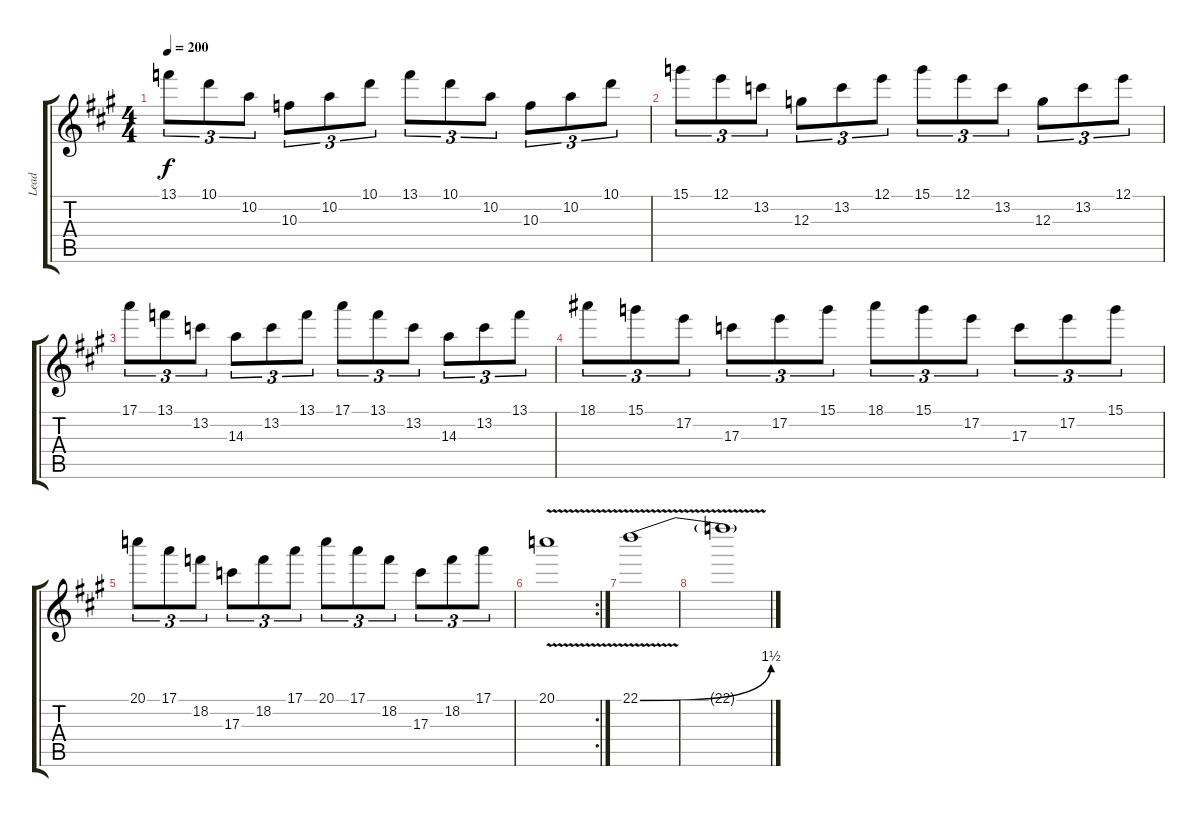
\track ("Lead" "Lead") {instrument overdrivenguitar}
\staff {score tabs}
\tuning (E4 B3 G3 D3 A2 E2) {hide}
\ts (4 4)
\tempo 200
\clef g2
\ks a
13.1.8{tu (3 2) dy f} 10.1.8{tu (3 2)} 10.2.8{tu (3 2)} 10.3.8{tu (3 2)} 10.2.8{tu (3 2)} 10.1.8{tu (3 2)} 13.1.8{tu (3 2)} 10.1.8{tu (3 2)} 10.2.8{tu (3 2)} 10.3.8{tu (3 2)} 10.2.8{tu (3 2)} 10.1.8{tu (3 2)} |
15.1.8{tu (3 2)} 12.1.8{tu (3 2)} 13.2.8{tu (3 2)} 12.3.8{tu (3 2)} 13.2.8{tu (3 2)} 12.1.8{tu (3 2)} 15.1.8{tu (3 2)} 12.1.8{tu (3 2)} 13.2.8{tu (3 2)} 12.3.8{tu (3 2)} 13.2.8{tu (3 2)} 12.1.8{tu (3 2)} |
17.1.8{tu (3 2)} 13.1.8{tu (3 2)} 13.2.8{tu (3 2)} 14.3.8{tu (3 2)} 13.2.8{tu (3 2)} 13.1.8{tu (3 2)} 17.1.8{tu (3 2)} 13.1.8{tu (3 2)} 13.2.8{tu (3 2)} 14.3.8{tu (3 2)} 13.2.8{tu (3 2)} 13.1.8{tu (3 2)} |
18.1.8{tu (3 2)} 15.1.8{tu (3 2)} 17.2.8{tu (3 2)} 17.3.8{tu (3 2)} 17.2.8{tu (3 2)} 15.1.8{tu (3 2)} 18.1.8{tu (3 2)} 15.1.8{tu (3 2)} 17.2.8{tu (3 2)} 17.3.8{tu (3 2)} 17.2.8{tu (3 2)} 15.1.8{tu (3 2)} |
20.1.8{tu (3 2)} 17.1.8{tu (3 2)} 18.2.8{tu (3 2)} 17.3.8{tu (3 2)} 18.2.8{tu (3 2)} 17.1.8{tu (3 2)} 20.1.8{tu (3 2)} 17.1.8{tu (3 2)} 18.2.8{tu (3 2)} 17.3.8{tu (3 2)} 18.2.8{tu (3 2)} 17.1.8{tu (3 2)} |
\rc 2
20.1{v}.1 |
22.1{be (bend 0 0 60 6) v}.1 |
22.1{t}.1
